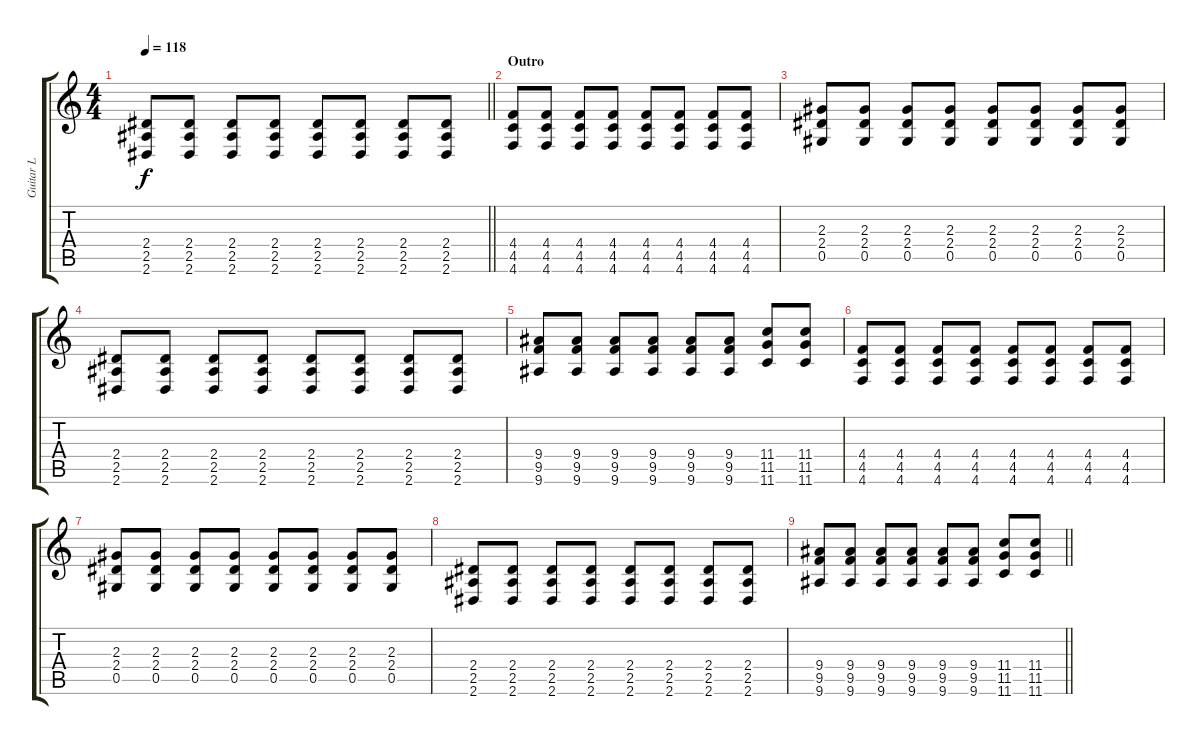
\track ("Guitar L" "Guitar L") {instrument overdrivenguitar}
\staff {score tabs}
\tuning (Eb4 Bb3 Gb3 Db3 Ab2 Db2) {hide}
\ts (4 4)
\tempo 118
\clef g2
\barLineRight lightlight
\ks c
(2.4 2.5 2.6).8{dy f} (2.4 2.5 2.6).8 (2.4 2.5 2.6).8 (2.4 2.5 2.6).8 (2.4 2.5 2.6).8 (2.4 2.5 2.6).8 (2.4 2.5 2.6).8 (2.4 2.5 2.6).8 |
\section ("" "Outro")
(4.4 4.5 4.6).8 (4.4 4.5 4.6).8 (4.4 4.5 4.6).8 (4.4 4.5 4.6).8 (4.4 4.5 4.6).8 (4.4 4.5 4.6).8 (4.4 4.5 4.6).8 (4.4 4.5 4.6).8 |
(2.3 2.4 0.5).8 (2.3 2.4 0.5).8 (2.3 2.4 0.5).8 (2.3 2.4 0.5).8 (2.3 2.4 0.5).8 (2.3 2.4 0.5).8 (2.3 2.4 0.5).8 (2.3 2.4 0.5).8 |
(2.4 2.5 2.6).8 (2.4 2.5 2.6).8 (2.4 2.5 2.6).8 (2.4 2.5 2.6).8 (2.4 2.5 2.6).8 (2.4 2.5 2.6).8 (2.4 2.5 2.6).8 (2.4 2.5 2.6).8 |
(9.4 9.5 9.6).8 (9.4 9.5 9.6).8 (9.4 9.5 9.6).8 (9.4 9.5 9.6).8 (9.4 9.5 9.6).8 (9.4 9.5 9.6).8 (11.4 11.5 11.6).8 (11.4 11.5 11.6).8 |
(4.4 4.5 4.6).8 (4.4 4.5 4.6).8 (4.4 4.5 4.6).8 (4.4 4.5 4.6).8 (4.4 4.5 4.6).8 (4.4 4.5 4.6).8 (4.4 4.5 4.6).8 (4.4 4.5 4.6).8 |
(2.3 2.4 0.5).8 (2.3 2.4 0.5).8 (2.3 2.4 0.5).8 (2.3 2.4 0.5).8 (2.3 2.4 0.5).8 (2.3 2.4 0.5).8 (2.3 2.4 0.5).8 (2.3 2.4 0.5).8 |
(2.4 2.5 2.6).8 (2.4 2.5 2.6).8 (2.4 2.5 2.6).8 (2.4 2.5 2.6).8 (2.4 2.5 2.6).8 (2.4 2.5 2.6).8 (2.4 2.5 2.6).8 (2.4 2.5 2.6).8 |
\barLineRight lightlight
(9.4 9.5 9.6).8 (9.4 9.5 9.6).8 (9.4 9.5 9.6).8 (9.4 9.5 9.6).8 (9.4 9.5 9.6).8 (9.4 9.5 9.6).8 (11.4 11.5 11.6).8 (11.4 11.5 11.6).8
